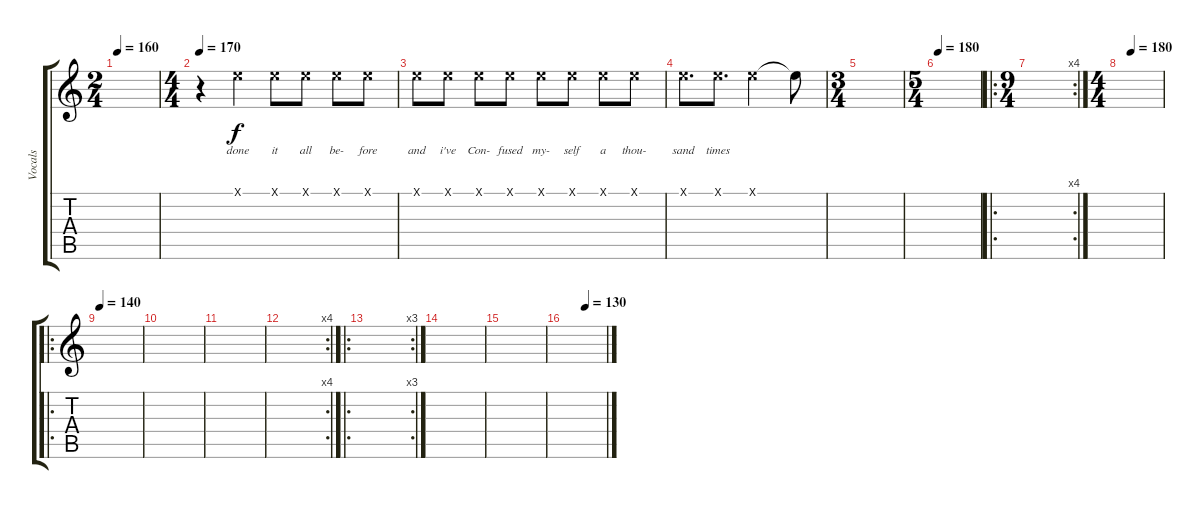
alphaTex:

\track ("Vocals" "Vocals") {instrument acousticguitarsteel}
\staff {score tabs}
\tuning (E4 B3 G3 D3 A2 E2) {hide}
\ts (2 4)
\tempo 160
\clef g2
\ks c
|
\ts (4 4)
\tempo 170
r.4 0.1{x}.4{lyrics (0 "done") lyrics (1 "") lyrics (2 "") lyrics (3 "") lyrics (4 "")} 0.1{x}.8{lyrics (0 "it") lyrics (1 "") lyrics (2 "") lyrics (3 "") lyrics (4 "")} 0.1{x}.8{lyrics (0 "all") lyrics (1 "") lyrics (2 "") lyrics (3 "") lyrics (4 "")} 0.1{x}.8{lyrics (0 "be-") lyrics (1 "") lyrics (2 "") lyrics (3 "") lyrics (4 "")} 0.1{x}.8{lyrics (0 "fore") lyrics (1 "") lyrics (2 "") lyrics (3 "") lyrics (4 "")} |
0.1{x}.8{lyrics (0 "and") lyrics (1 "") lyrics (2 "") lyrics (3 "") lyrics (4 "")} 0.1{x}.8{lyrics (0 "i've") lyrics (1 "") lyrics (2 "") lyrics (3 "") lyrics (4 "")} 0.1{x}.8{lyrics (0 "Con-") lyrics (1 "") lyrics (2 "") lyrics (3 "") lyrics (4 "")} 0.1{x}.8{lyrics (0 "fused") lyrics (1 "") lyrics (2 "") lyrics (3 "") lyrics (4 "")} 0.1{x}.8{lyrics (0 "my-") lyrics (1 "") lyrics (2 "") lyrics (3 "") lyrics (4 "")} 0.1{x}.8{lyrics (0 "self") lyrics (1 "") lyrics (2 "") lyrics (3 "") lyrics (4 "")} 0.1{x}.8{lyrics (0 "a") lyrics (1 "") lyrics (2 "") lyrics (3 "") lyrics (4 "")} 0.1{x}.8{lyrics (0 "thou-") lyrics (1 "") lyrics (2 "") lyrics (3 "") lyrics (4 "")} |
0.1{x}.8{d lyrics (0 "sand") lyrics (1 "") lyrics (2 "") lyrics (3 "") lyrics (4 "")} 0.1{x}.8{d lyrics (0 "times") lyrics (1 "") lyrics (2 "") lyrics (3 "") lyrics (4 "")} 0.1{x}.2 0.1{t}.8 |
\ts (3 4)
|
\ts (5 4)
\tempo 180
|
\ro
\rc 4
\ts (9 4)
|
\ts (4 4)
\tempo (180 0.25)
|
\ro
\tempo 140
|
|
|
\rc 4
|
\ro
\rc 3
|
|
|
\tempo (130 0.5)
